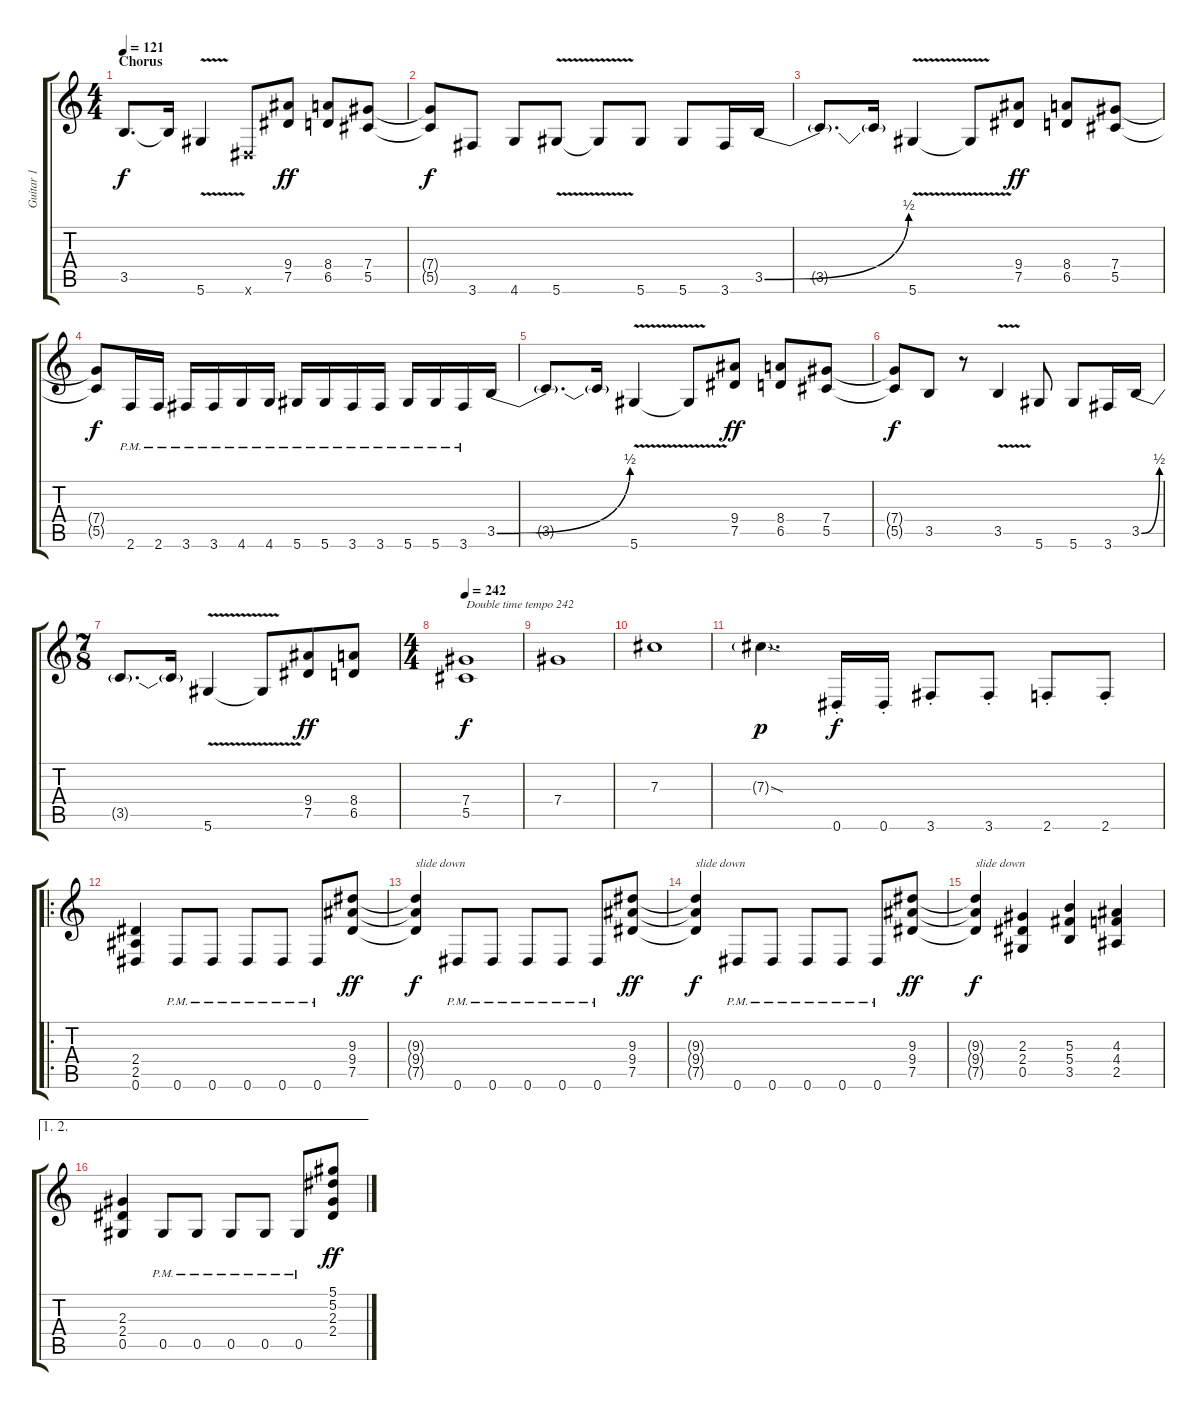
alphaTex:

\track ("Guitar 1" "Guitar 1") {instrument distortionguitar}
\staff {score tabs}
\tuning (Eb4 Bb3 Gb3 Db3 Ab2 Eb2) {hide}
\ts (4 4)
\section ("" "Chorus")
\tempo 121
\clef g2
\ks c
3.5{t}.8{d dy f} 3.5{t}.16 5.6{v}.4 0.6{x}.8 (9.4 7.5).8{dy ff} (8.4 6.5).8 (7.4 5.5).8 |
(7.4{t} 5.5{t}).8{dy f} 3.6.8 4.6.8 5.6{v}.8 5.6{t}.8 5.6.8 5.6.8 3.6.16 3.5{be (bend 0 0 60 2)}.16 |
3.5{t}.8{d} 3.5{t}.16 5.6{v}.4 5.6{t}.8 (9.4 7.5).8{dy ff} (8.4 6.5).8 (7.4 5.5).8 |
(7.4{t} 5.5{t}).8{dy f} 2.6{pm}.16 2.6{pm}.16 3.6{pm}.16 3.6{pm}.16 4.6{pm}.16 4.6{pm}.16 5.6{pm}.16 5.6{pm}.16 3.6{pm}.16 3.6{pm}.16 5.6{pm}.16 5.6{pm}.16 3.6{pm}.16 3.5{be (bend 0 0 60 2)}.16 |
3.5{t}.8{d} 3.5{t}.16 5.6{v}.4 5.6{t}.8 (9.4 7.5).8{dy ff} (8.4 6.5).8 (7.4 5.5).8 |
(7.4{t} 5.5{t}).8{dy f} 3.5.8 r.8 3.5{v}.4 5.6.8 5.6.8 3.6.16 3.5{be (bend 0 0 60 2)}.16 |
\ts (7 8)
3.5{t}.8{d} 3.5{t}.16 5.6{v}.4 5.6{t}.8 (9.4 7.5).8{dy ff} (8.4 6.5).8 |
\ts (4 4)
\tempo 242
(7.4 5.5).1{txt "Double time tempo 242" dy f} |
7.4.1 |
7.3.1 |
7.3{sod g}.4{d dy p} 0.6{st}.16{dy f} 0.6{st}.16 3.6{st}.8 3.6{st}.8 2.6{st}.8 2.6{st}.8 |
\ro
(2.4 2.5 0.6).4 0.6{pm}.8 0.6{pm}.8 0.6{pm}.8 0.6{pm}.8 0.6{pm}.8 (9.3 9.4 7.5).8{dy ff} |
(9.3{t} 9.4{t} 7.5{t}).4{txt "slide down" dy f} 0.6{pm}.8 0.6{pm}.8 0.6{pm}.8 0.6{pm}.8 0.6{pm}.8 (9.3 9.4 7.5).8{dy ff} |
(9.3{t} 9.4{t} 7.5{t}).4{txt "slide down" dy f} 0.6{pm}.8 0.6{pm}.8 0.6{pm}.8 0.6{pm}.8 0.6{pm}.8 (9.3 9.4 7.5).8{dy ff} |
(9.3{t} 9.4{t} 7.5{t}).4{txt "slide down" dy f} (2.3 2.4 0.5).4 (5.3 5.4 3.5).4 (4.3 4.4 2.5).4 |
\ae (1 2)
(2.3 2.4 0.5).4 0.5{pm}.8 0.5{pm}.8 0.5{pm}.8 0.5{pm}.8 0.5{pm}.8 (5.1 5.2 2.3 2.4).8{dy ff}
